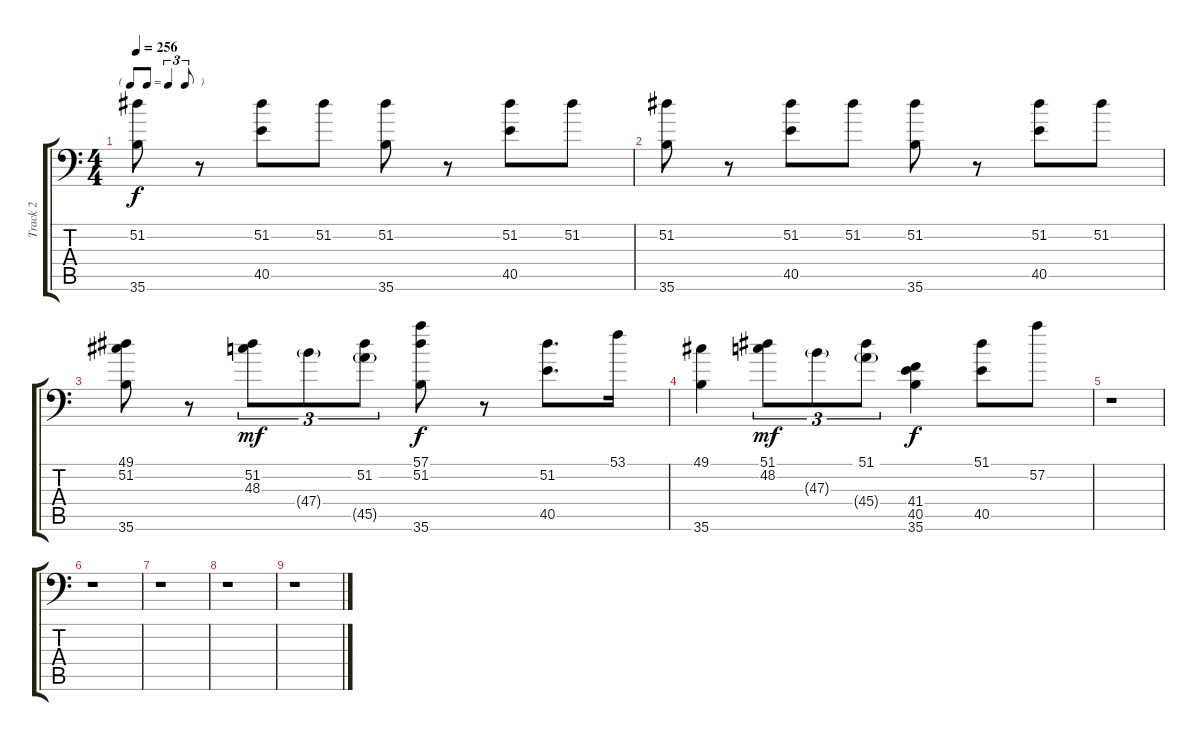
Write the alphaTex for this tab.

\track ("Track 2" "Track 2") {instrument acousticgrandpiano}
\staff {score tabs}
\tuning (C-1 C-1 C-1 C-1 C-1 C-1) {hide}
\ts (4 4)
\tf triplet8th
\tempo 256
\clef f4
\ks c
(51.2 35.6).8{dy f} r.8 (51.2 40.5).8 51.2.8 (51.2 35.6).8 r.8 (51.2 40.5).8 51.2.8 |
(51.2 35.6).8 r.8 (51.2 40.5).8 51.2.8 (51.2 35.6).8 r.8 (51.2 40.5).8 51.2.8 |
(49.1 51.2 35.6).8 r.8 (51.2 48.3).8{tu (3 2) dy mf} 47.4{g}.8{tu (3 2)} (51.2 45.5{g}).8{tu (3 2)} (57.1 51.2 35.6).8{dy f} r.8 (51.2 40.5).8{d} 53.1.16 |
(49.1 35.6).4 (51.1 48.2).8{tu (3 2) dy mf} 47.3{g}.8{tu (3 2)} (51.1 45.4{g}).8{tu (3 2)} (41.4 40.5 35.6).4{dy f} (51.1 40.5).8 57.2.8 |
r.1 |
r.1 |
r.1 |
r.1 |
r.1
